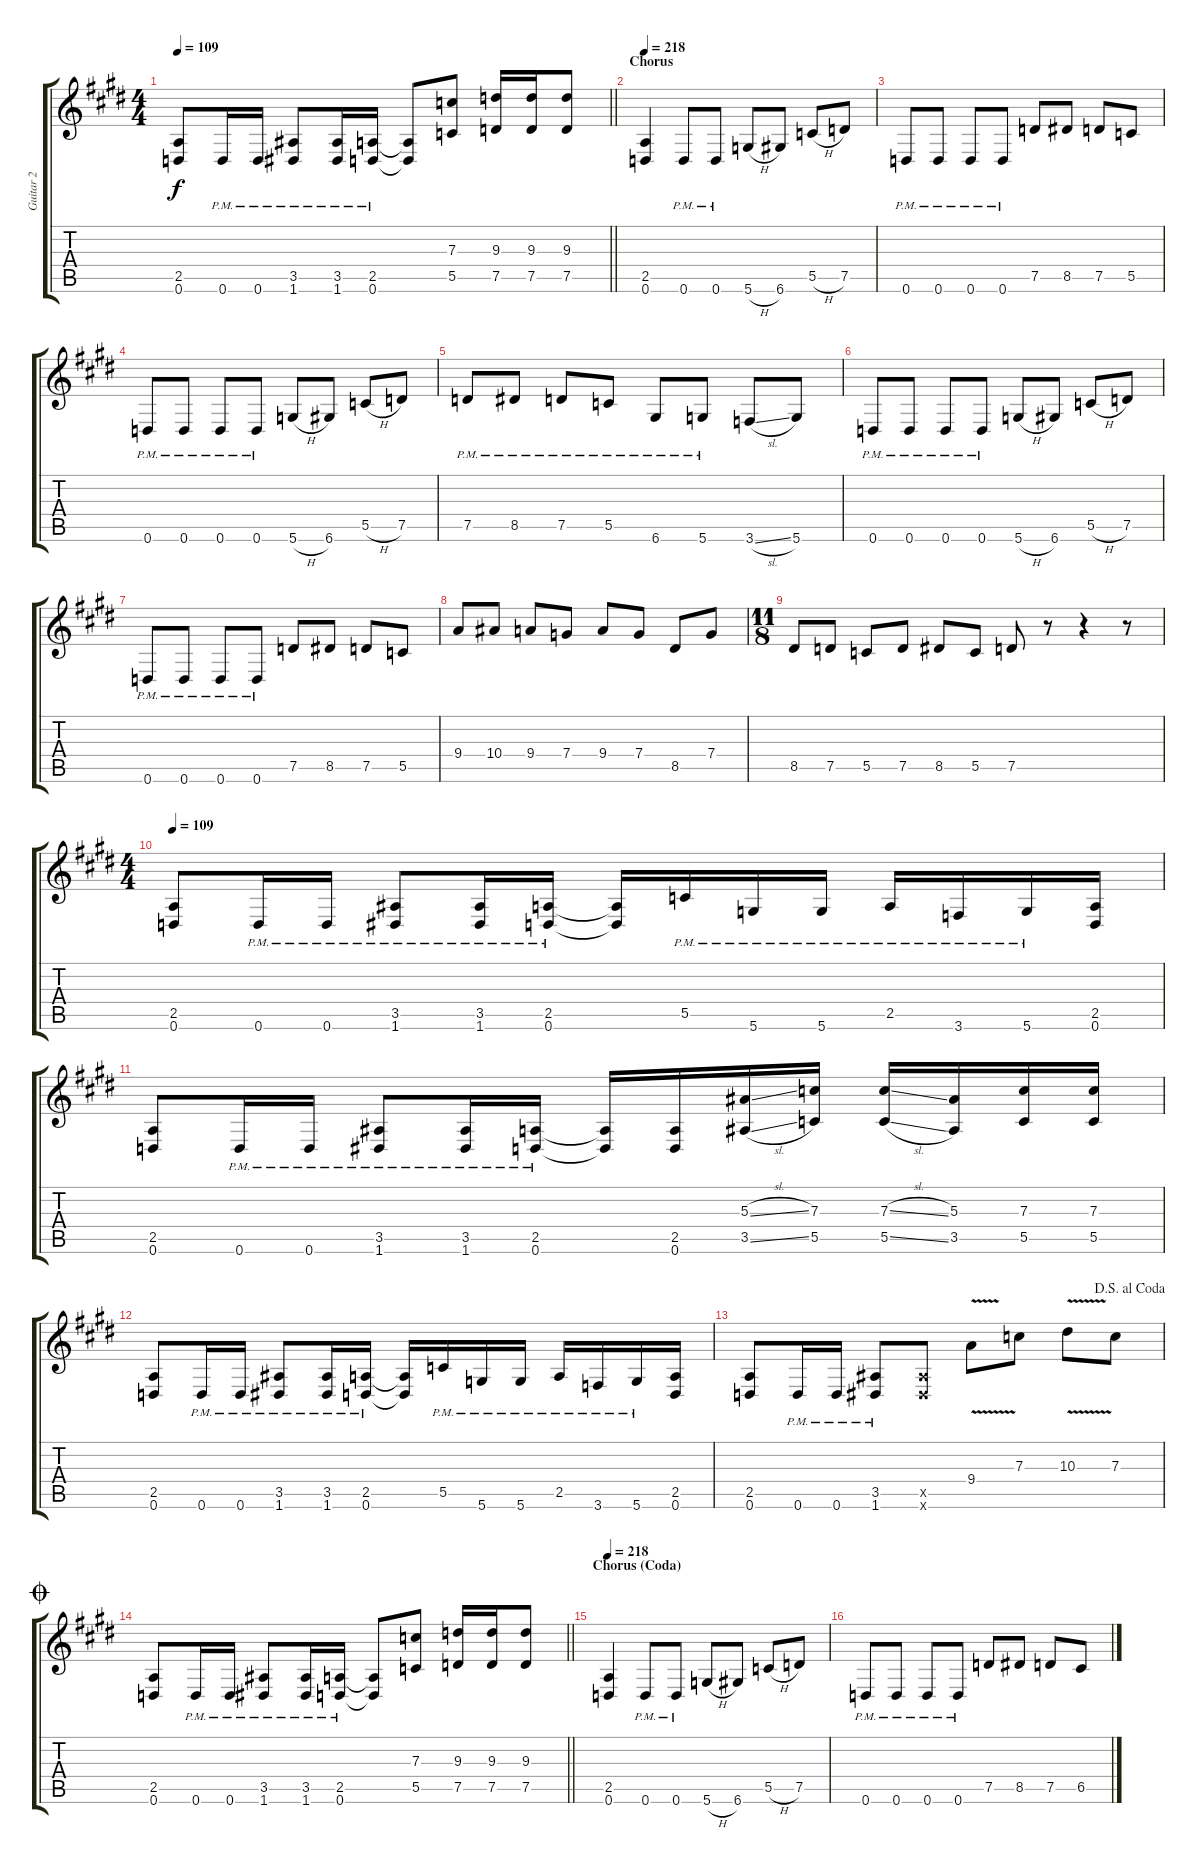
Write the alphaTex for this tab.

\track ("Guitar 2" "Guitar 2") {instrument distortionguitar}
\staff {score tabs}
\tuning (D4 A3 F3 C3 G2 D2) {hide}
\ts (4 4)
\tempo 109
\clef g2
\barLineRight lightlight
\ks e
(2.5 0.6).8{dy f} 0.6{pm}.16 0.6{pm}.16 (3.5{pm} 1.6{pm}).8 (3.5{pm} 1.6{pm}).16 (2.5{pm} 0.6{pm}).16 (2.5{t} 0.6{t}).8 (7.3 5.5).8 (9.3 7.5).16 (9.3 7.5).16 (9.3 7.5).8 |
\section ("" "Chorus")
\tempo 218
(2.5 0.6).4 0.6{pm}.8 0.6{pm}.8 5.6{h}.8 6.6.8 5.5{h}.8 7.5.8 |
0.6{pm}.8 0.6{pm}.8 0.6{pm}.8 0.6{pm}.8 7.5.8 8.5.8 7.5.8 5.5.8 |
0.6{pm}.8 0.6{pm}.8 0.6{pm}.8 0.6{pm}.8 5.6{h}.8 6.6.8 5.5{h}.8 7.5.8 |
7.5{pm}.8 8.5{pm}.8 7.5{pm}.8 5.5{pm}.8 6.6{pm}.8 5.6{pm}.8 3.6{sl}.8 5.6.8 |
0.6{pm}.8 0.6{pm}.8 0.6{pm}.8 0.6{pm}.8 5.6{h}.8 6.6.8 5.5{h}.8 7.5.8 |
0.6{pm}.8 0.6{pm}.8 0.6{pm}.8 0.6{pm}.8 7.5.8 8.5.8 7.5.8 5.5.8 |
9.4.8 10.4.8 9.4.8 7.4.8 9.4.8 7.4.8 8.5.8 7.4.8 |
\ts (11 8)
8.5.8 7.5.8 5.5.8 7.5.8 8.5.8 5.5.8 7.5.8 r.8 r.4 r.8 |
\ts (4 4)
\tempo 109
(2.5 0.6).8 0.6{pm}.16 0.6{pm}.16 (3.5{pm} 1.6{pm}).8 (3.5{pm} 1.6{pm}).16 (2.5{pm} 0.6{pm}).16 (2.5{t} 0.6{t}).16 5.5{pm}.16 5.6{pm}.16 5.6{pm}.16 2.5{pm}.16 3.6{pm}.16 5.6{pm}.16 (2.5 0.6).16 |
(2.5 0.6).8 0.6{pm}.16 0.6{pm}.16 (3.5{pm} 1.6{pm}).8 (3.5{pm} 1.6{pm}).16 (2.5{pm} 0.6{pm}).16 (2.5{t} 0.6{t}).16 (2.5 0.6).16 (5.3{sl} 3.5{sl}).16 (7.3 5.5).16 (7.3{sl} 5.5{sl}).16 (5.3 3.5).16 (7.3 5.5).16 (7.3 5.5).16 |
(2.5 0.6).8 0.6{pm}.16 0.6{pm}.16 (3.5{pm} 1.6{pm}).8 (3.5{pm} 1.6{pm}).16 (2.5{pm} 0.6{pm}).16 (2.5{t} 0.6{t}).16 5.5{pm}.16 5.6{pm}.16 5.6{pm}.16 2.5{pm}.16 3.6{pm}.16 5.6{pm}.16 (2.5 0.6).16 |
\jump dalsegnoalcoda
(2.5 0.6).8 0.6{pm}.16 0.6{pm}.16 (3.5{pm} 1.6{pm}).8 (3.5{x} 1.6{x}).8 9.4{v}.8 7.3.8 10.3{v}.8 7.3.8 |
\jump coda
\barLineRight lightlight
(2.5 0.6).8 0.6{pm}.16 0.6{pm}.16 (3.5{pm} 1.6{pm}).8 (3.5{pm} 1.6{pm}).16 (2.5{pm} 0.6{pm}).16 (2.5{t} 0.6{t}).8 (7.3 5.5).8 (9.3 7.5).16 (9.3 7.5).16 (9.3 7.5).8 |
\section ("" "Chorus (Coda)")
\tempo 218
(2.5 0.6).4 0.6{pm}.8 0.6{pm}.8 5.6{h}.8 6.6.8 5.5{h}.8 7.5.8 |
0.6{pm}.8 0.6{pm}.8 0.6{pm}.8 0.6{pm}.8 7.5.8 8.5.8 7.5.8 6.5.8
